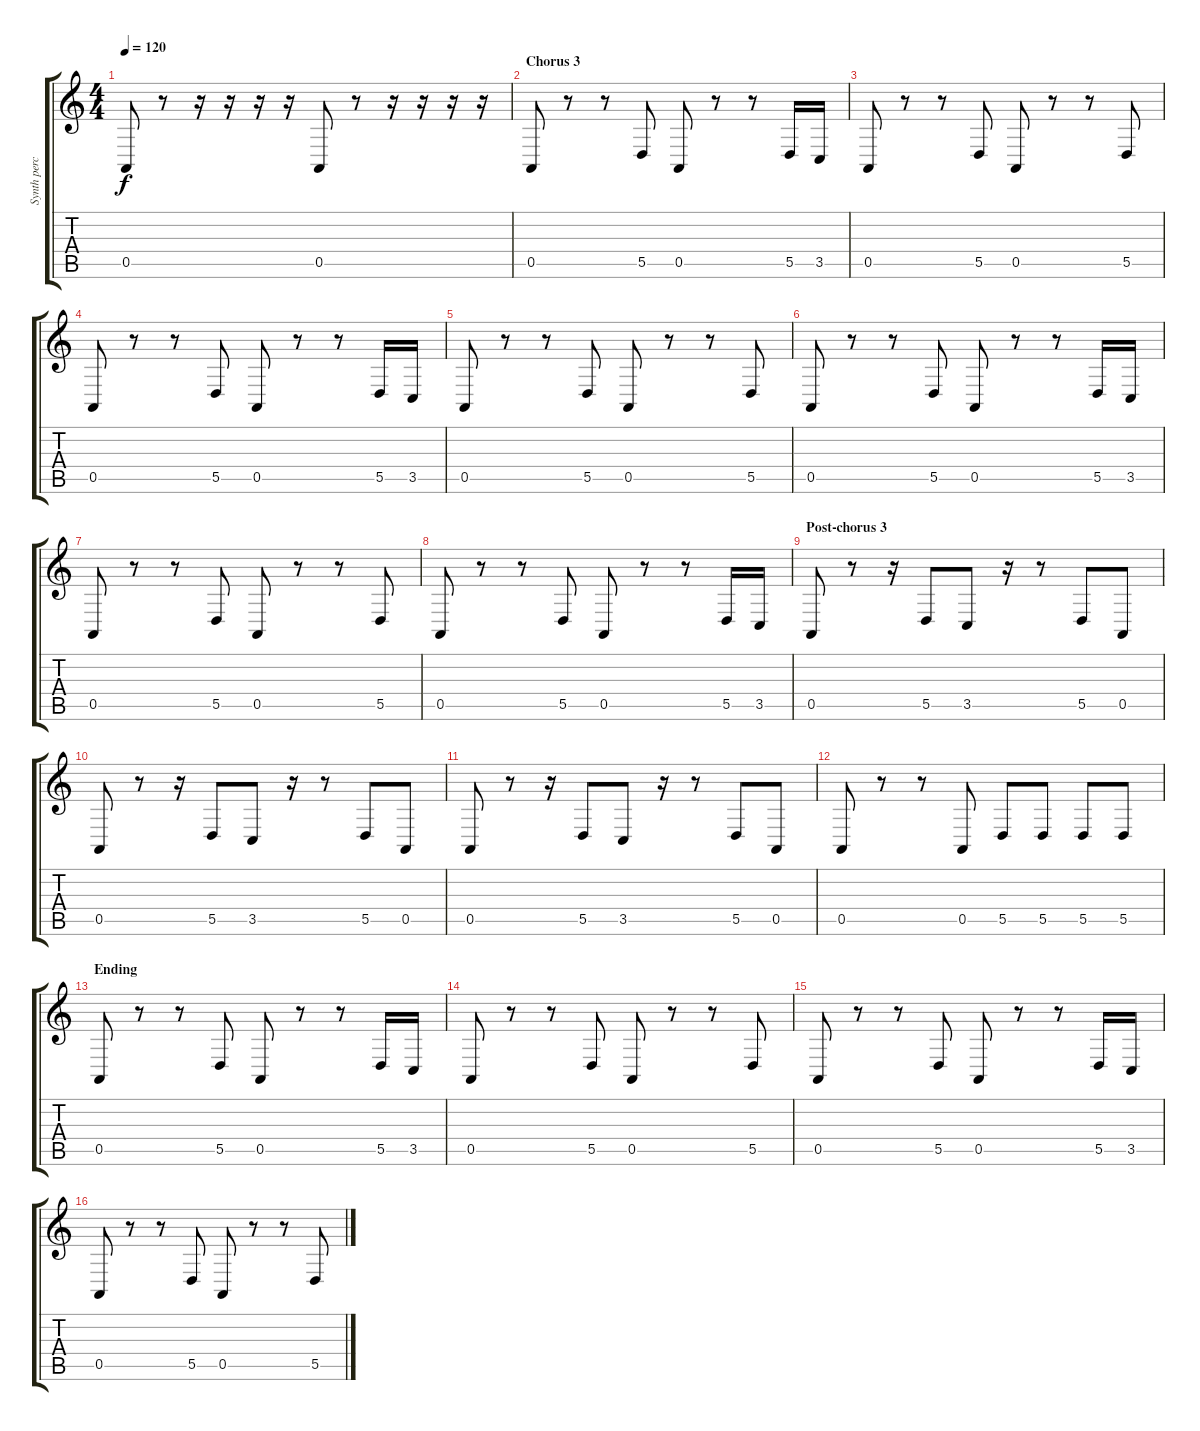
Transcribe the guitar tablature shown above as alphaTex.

\track ("Synth percs" "Synth perc") {instrument synthdrum}
\staff {score tabs}
\tuning (E4 B3 G3 D3 A2 E2) {hide}
\ts (4 4)
\tempo 120
\clef g2
\ks c
0.5.8{dy f} r.8 r.16 r.16 r.16 r.16 0.5.8 r.8 r.16 r.16 r.16 r.16 |
\section ("" "Chorus 3")
0.5.8 r.8 r.8 5.5.8 0.5.8 r.8 r.8 5.5.16 3.5.16 |
0.5.8 r.8 r.8 5.5.8 0.5.8 r.8 r.8 5.5.8 |
0.5.8 r.8 r.8 5.5.8 0.5.8 r.8 r.8 5.5.16 3.5.16 |
0.5.8 r.8 r.8 5.5.8 0.5.8 r.8 r.8 5.5.8 |
0.5.8 r.8 r.8 5.5.8 0.5.8 r.8 r.8 5.5.16 3.5.16 |
0.5.8 r.8 r.8 5.5.8 0.5.8 r.8 r.8 5.5.8 |
0.5.8 r.8 r.8 5.5.8 0.5.8 r.8 r.8 5.5.16 3.5.16 |
\section ("" "Post-chorus 3")
0.5.8 r.8 r.16 5.5.8 3.5.8 r.16 r.8 5.5.8 0.5.8 |
0.5.8 r.8 r.16 5.5.8 3.5.8 r.16 r.8 5.5.8 0.5.8 |
0.5.8 r.8 r.16 5.5.8 3.5.8 r.16 r.8 5.5.8 0.5.8 |
0.5.8 r.8 r.8 0.5.8 5.5.8 5.5.8 5.5.8 5.5.8 |
\section ("" "Ending")
0.5.8 r.8 r.8 5.5.8 0.5.8 r.8 r.8 5.5.16 3.5.16 |
0.5.8 r.8 r.8 5.5.8 0.5.8 r.8 r.8 5.5.8 |
0.5.8 r.8 r.8 5.5.8 0.5.8 r.8 r.8 5.5.16 3.5.16 |
0.5.8 r.8 r.8 5.5.8 0.5.8 r.8 r.8 5.5.8
